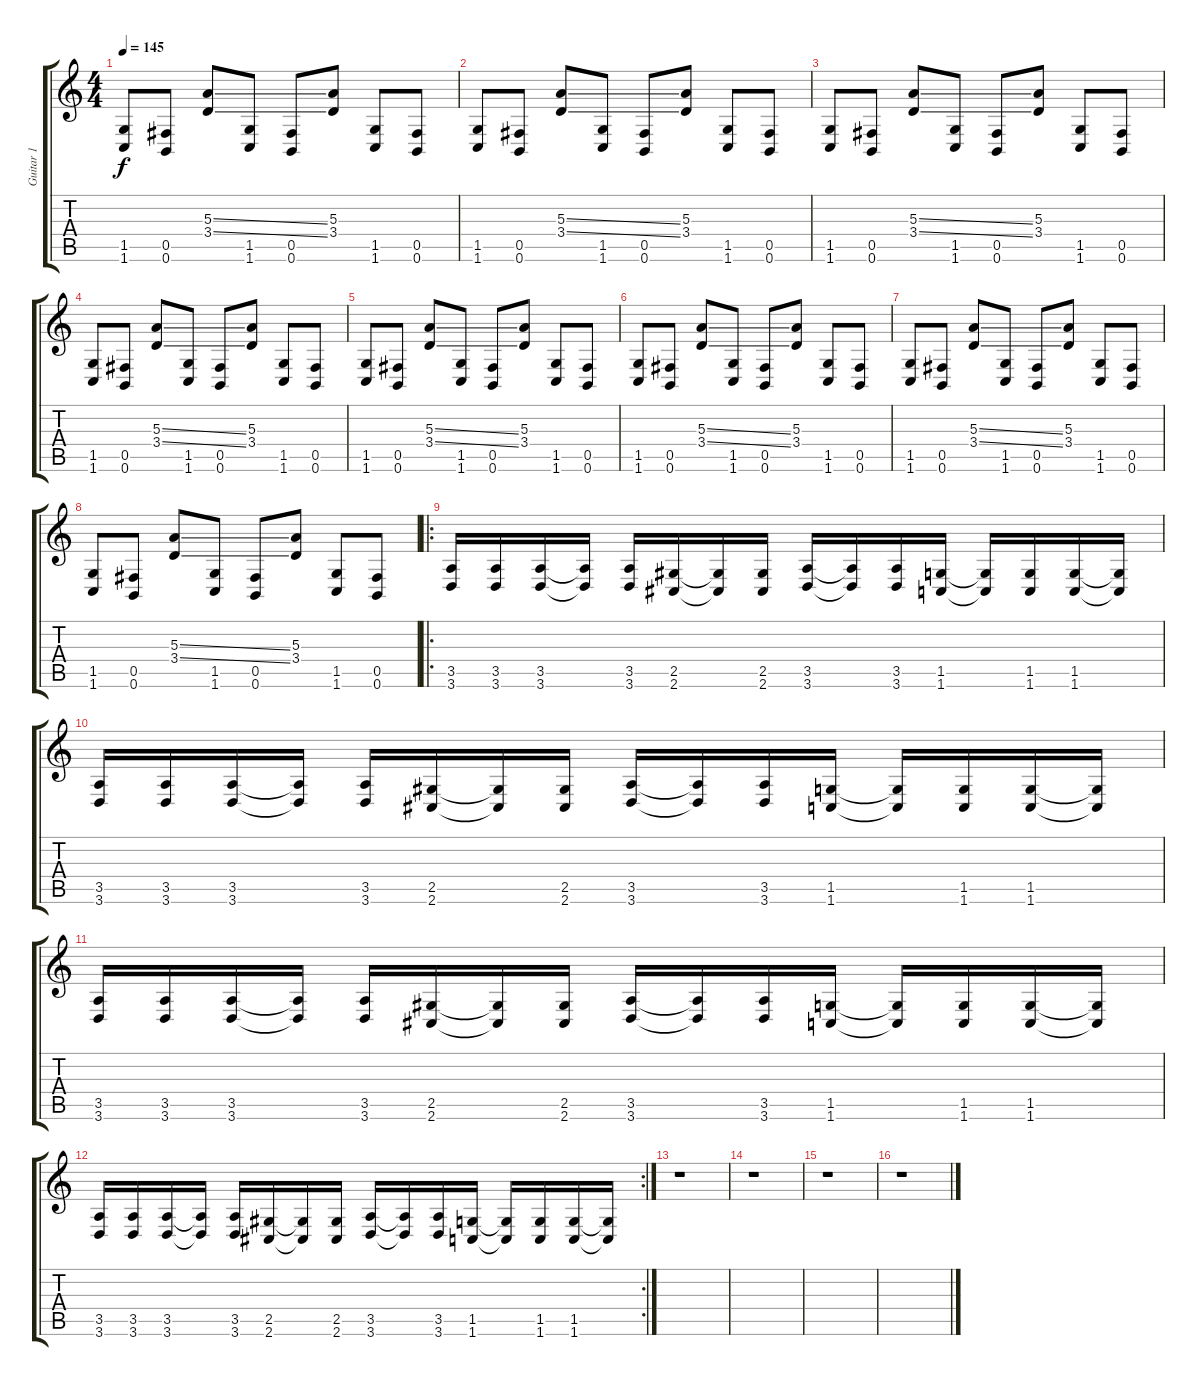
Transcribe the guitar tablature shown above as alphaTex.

\track ("Guitar 1" "Guitar 1") {instrument distortionguitar}
\staff {score tabs}
\tuning (Db4 Ab3 E3 B2 Gb2 B1) {hide}
\ts (4 4)
\tempo 145
\clef g2
\ks c
(1.5 1.6).8{dy f} (0.5 0.6).8 (5.3{ss} 3.4{ss}).8 (1.5 1.6).8 (0.5 0.6).8 (5.3 3.4).8 (1.5 1.6).8 (0.5 0.6).8 |
(1.5 1.6).8 (0.5 0.6).8 (5.3{ss} 3.4{ss}).8 (1.5 1.6).8 (0.5 0.6).8 (5.3 3.4).8 (1.5 1.6).8 (0.5 0.6).8 |
(1.5 1.6).8 (0.5 0.6).8 (5.3{ss} 3.4{ss}).8 (1.5 1.6).8 (0.5 0.6).8 (5.3 3.4).8 (1.5 1.6).8 (0.5 0.6).8 |
(1.5 1.6).8 (0.5 0.6).8 (5.3{ss} 3.4{ss}).8 (1.5 1.6).8 (0.5 0.6).8 (5.3 3.4).8 (1.5 1.6).8 (0.5 0.6).8 |
(1.5 1.6).8 (0.5 0.6).8 (5.3{ss} 3.4{ss}).8 (1.5 1.6).8 (0.5 0.6).8 (5.3 3.4).8 (1.5 1.6).8 (0.5 0.6).8 |
(1.5 1.6).8 (0.5 0.6).8 (5.3{ss} 3.4{ss}).8 (1.5 1.6).8 (0.5 0.6).8 (5.3 3.4).8 (1.5 1.6).8 (0.5 0.6).8 |
(1.5 1.6).8 (0.5 0.6).8 (5.3{ss} 3.4{ss}).8 (1.5 1.6).8 (0.5 0.6).8 (5.3 3.4).8 (1.5 1.6).8 (0.5 0.6).8 |
(1.5 1.6).8 (0.5 0.6).8 (5.3{ss} 3.4{ss}).8 (1.5 1.6).8 (0.5 0.6).8 (5.3 3.4).8 (1.5 1.6).8 (0.5 0.6).8 |
\ro
(3.5 3.6).16 (3.5 3.6).16 (3.5 3.6).16 (3.5{t} 3.6{t}).16 (3.5 3.6).16 (2.5 2.6).16 (2.5{t} 2.6{t}).16 (2.5 2.6).16 (3.5 3.6).16 (3.5{t} 3.6{t}).16 (3.5 3.6).16 (1.5 1.6).16 (1.5{t} 1.6{t}).16 (1.5 1.6).16 (1.5 1.6).16 (1.5{t} 1.6{t}).16 |
(3.5 3.6).16 (3.5 3.6).16 (3.5 3.6).16 (3.5{t} 3.6{t}).16 (3.5 3.6).16 (2.5 2.6).16 (2.5{t} 2.6{t}).16 (2.5 2.6).16 (3.5 3.6).16 (3.5{t} 3.6{t}).16 (3.5 3.6).16 (1.5 1.6).16 (1.5{t} 1.6{t}).16 (1.5 1.6).16 (1.5 1.6).16 (1.5{t} 1.6{t}).16 |
(3.5 3.6).16 (3.5 3.6).16 (3.5 3.6).16 (3.5{t} 3.6{t}).16 (3.5 3.6).16 (2.5 2.6).16 (2.5{t} 2.6{t}).16 (2.5 2.6).16 (3.5 3.6).16 (3.5{t} 3.6{t}).16 (3.5 3.6).16 (1.5 1.6).16 (1.5{t} 1.6{t}).16 (1.5 1.6).16 (1.5 1.6).16 (1.5{t} 1.6{t}).16 |
\rc 2
(3.5 3.6).16 (3.5 3.6).16 (3.5 3.6).16 (3.5{t} 3.6{t}).16 (3.5 3.6).16 (2.5 2.6).16 (2.5{t} 2.6{t}).16 (2.5 2.6).16 (3.5 3.6).16 (3.5{t} 3.6{t}).16 (3.5 3.6).16 (1.5 1.6).16 (1.5{t} 1.6{t}).16 (1.5 1.6).16 (1.5 1.6).16 (1.5{t} 1.6{t}).16 |
r.1 |
r.1 |
r.1 |
r.1
